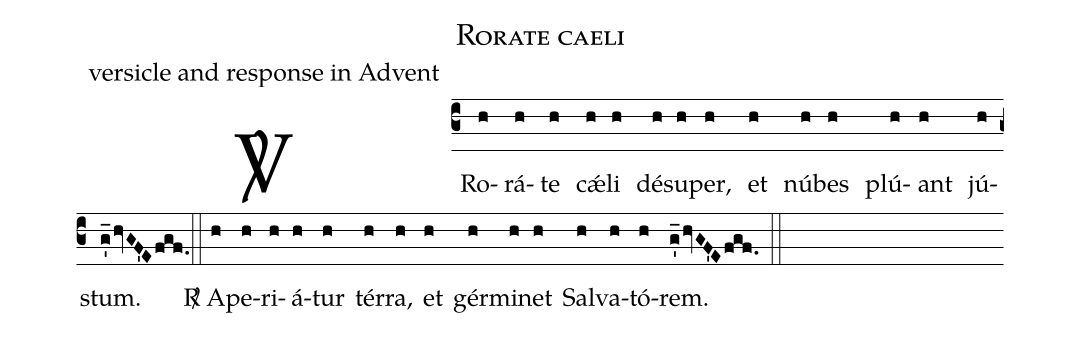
name: Rorate caeli;
office-part: versicle and response in Advent;
def-m1:\ifx\vrlinebreak\undefined\else;
def-m2:\fi;
%%
% The syntax in this part is called gabc. Please refer to http://home.gna.org/gregorio/gabc/#basis

(c3)<sp>V/</sp>~R{o}(h)rá(h)te(h) c<sp>'ae</sp>(h)li(h) dé(h)su(h)per,(h) et(h) nú(h)bes(h) plú(h)ant(h) jú(h)stum.(g'_/hvGF'Efgf.) (::[em1]Z[em2])
<sp>R/</sp>~A(h)pe(h)ri(h)á(h)tur(h) tér(h)ra,(h) et(h) gér(h)mi(h)net(h) Sal(h)va(h)tó(h)rem.(g'_/hvGF'Efgf.) (::)
